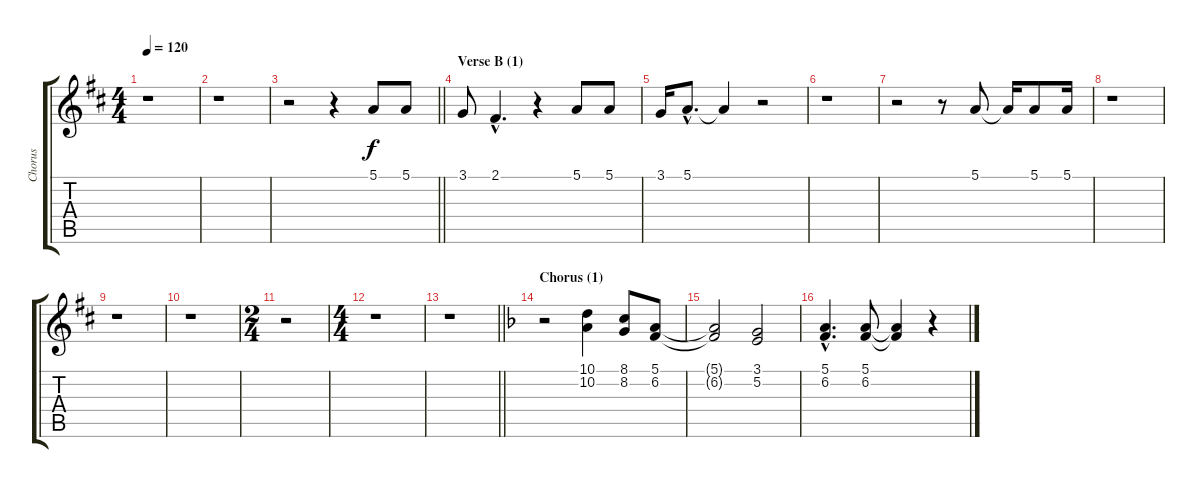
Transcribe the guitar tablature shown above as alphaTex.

\track ("Chorus" "Chorus") {instrument sopranosax}
\staff {score tabs}
\tuning (E4 B3 G3 D3 A2 E2) {hide}
\ts (4 4)
\tempo 120
\clef g2
\ks d
r.1{dy f} |
r.1 |
\barLineRight lightlight
r.2 r.4 5.1.8 5.1.8 |
\section ("" "Verse B (1)")
3.1.8 2.1{hac}.4{d} r.4 5.1.8 5.1.8 |
3.1.16 5.1{hac}.8{d} 5.1{t}.4 r.2 |
r.1 |
r.2 r.8 5.1.8 5.1{t}.16 5.1.8 5.1.16 |
r.1 |
r.1 |
r.1 |
\ts (2 4)
r.2 |
\ts (4 4)
r.1 |
\barLineRight lightlight
r.1 |
\section ("" "Chorus (1)")
\ks dminor
r.2 (10.1 10.2).4 (8.1 8.2).8 (5.1 6.2).8 |
(5.1{t} 6.2{t}).2 (3.1 5.2).2 |
(5.1{hac} 6.2{hac}).4{d} (5.1 6.2).8 (5.1{t} 6.2{t}).4 r.4
